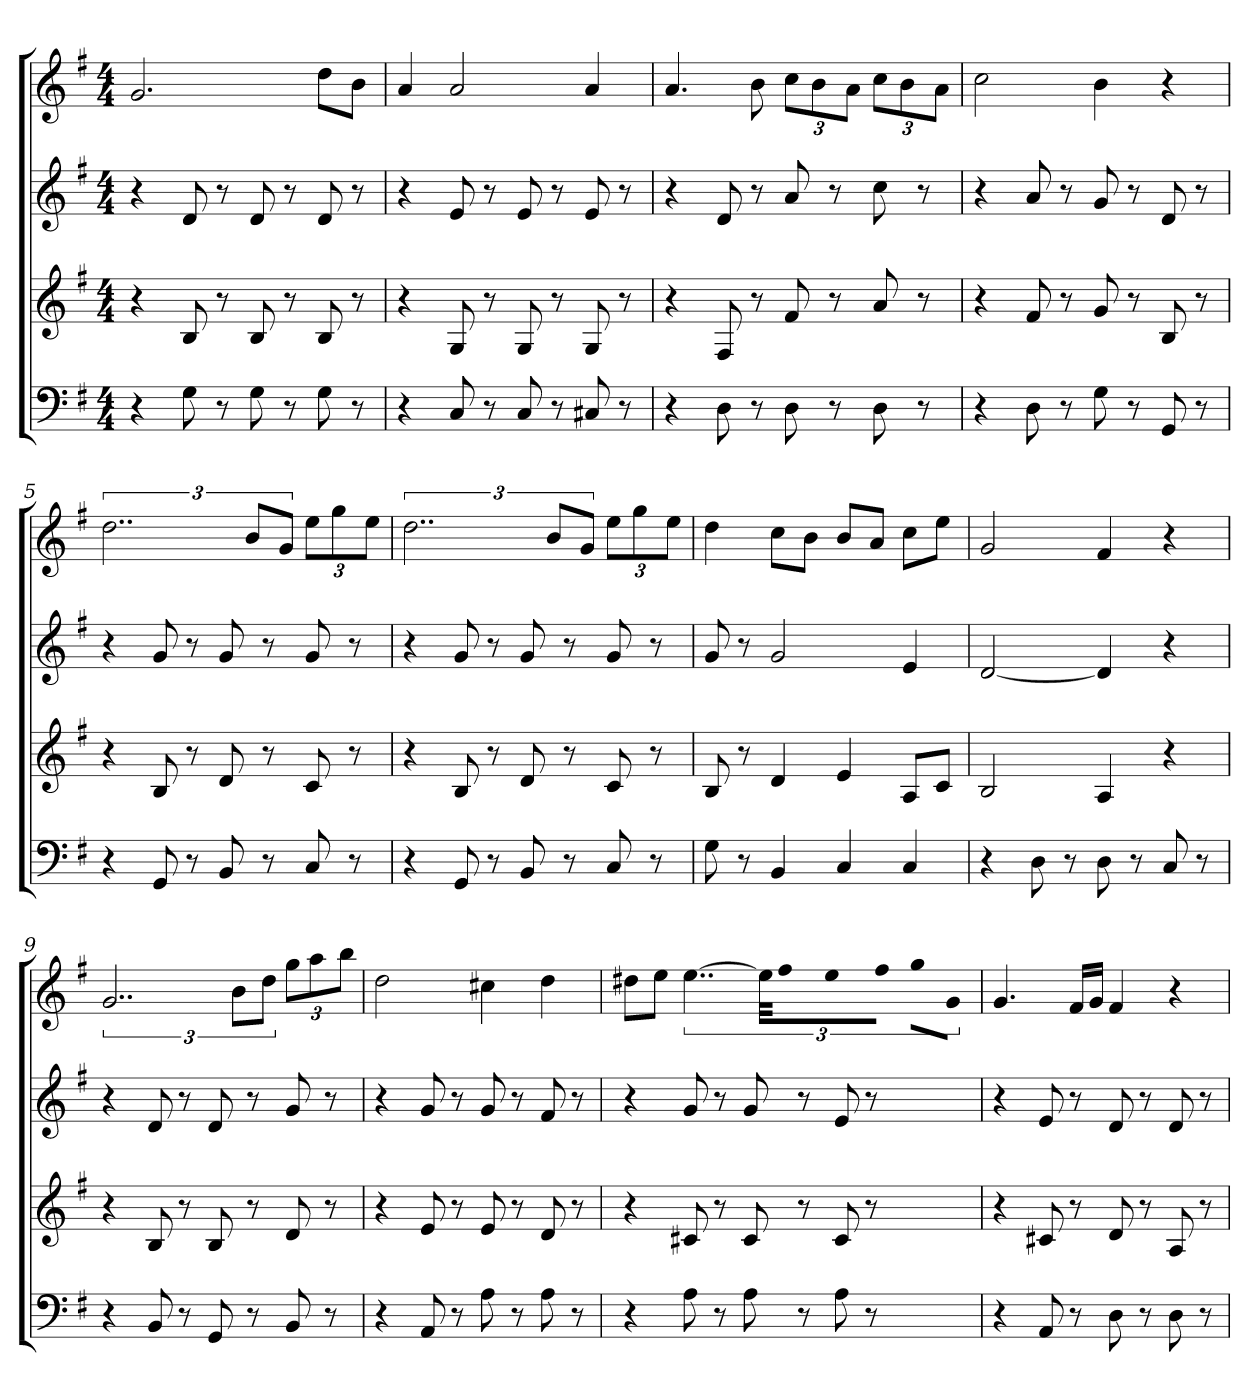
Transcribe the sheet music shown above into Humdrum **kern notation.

**kern	**kern	**kern	**kern
*part4	*part3	*part2	*part1
*staff4	*staff3	*staff2	*staff1
*k[f#]	*k[f#]	*k[f#]	*k[f#]
*G:	*G:	*G:	*G:
*M4/4	*M4/4	*M4/4	*M4/4
=1	=1	=1	=1
4r	4r	4r	2.g
8G	8B	8d	.
8r	8r	8r	.
8G	8B	8d	.
8r	8r	8r	.
8G	8B	8d	8ddL
8r	8r	8r	8bJ
=2	=2	=2	=2
4r	4r	4r	4a
8C	8G	8e	2a
8r	8r	8r	.
8C	8G	8e	.
8r	8r	8r	.
8C#X	8G	8e	4a
8r	8r	8r	.
=3	=3	=3	=3
4r	4r	4r	4.a
8D	8F#	8d	.
8r	8r	8r	8b
8D	8f#	8a	12ccL
.	.	.	12b
8r	8r	8r	.
.	.	.	12aJ
8D	8a	8cc	12ccL
.	.	.	12b
8r	8r	8r	.
.	.	.	12aJ
=4	=4	=4	=4
4r	4r	4r	2cc
8D	8f#	8a	.
8r	8r	8r	.
8G	8g	8g	4b
8r	8r	8r	.
8GG	8B	8d	4r
8r	8r	8r	.
=5	=5	=5	=5
4r	4r	4r	3..dd
8GG	8B	8g	.
8r	8r	8r	.
8BB	8d	8g	.
.	.	.	12bL
8r	8r	8r	.
.	.	.	12gJ
8C	8c	8g	12eeL
.	.	.	12gg
8r	8r	8r	.
.	.	.	12eeJ
=6	=6	=6	=6
4r	4r	4r	3..dd
8GG	8B	8g	.
8r	8r	8r	.
8BB	8d	8g	.
.	.	.	12bL
8r	8r	8r	.
.	.	.	12gJ
8C	8c	8g	12eeL
.	.	.	12gg
8r	8r	8r	.
.	.	.	12eeJ
=7	=7	=7	=7
8G	8B	8g	4dd
8r	8r	8r	.
4BB	4d	2g	8ccL
.	.	.	8bJ
4C	4e	.	8bL
.	.	.	8aJ
4C	8AL	4e	8ccL
.	8cJ	.	8eeJ
=8	=8	=8	=8
4r	2B	[2d	2g
8D	.	.	.
8r	.	.	.
8D	4A	4d]	4f#
8r	.	.	.
8C	4r	4r	4r
8r	.	.	.
=9	=9	=9	=9
4r	4r	4r	3..g
8BB	8B	8d	.
8r	8r	8r	.
8GG	8B	8d	.
.	.	.	12bL
8r	8r	8r	.
.	.	.	12ddJ
8BB	8d	8g	12ggL
.	.	.	12aa
8r	8r	8r	.
.	.	.	12bbJ
=10	=10	=10	=10
4r	4r	4r	2dd
8AA	8e	8g	.
8r	8r	8r	.
8A	8e	8g	4cc#X
8r	8r	8r	.
8A	8d	8f#	4dd
8r	8r	8r	.
=11	=11	=11	=11
4r	4r	4r	8dd#XL
.	.	.	8eeJ
8A	8c#X	8g	[6..ee
8r	8r	8r	.
8A	8c#	8g	.
.	.	.	48eeKLL]
.	.	.	16ff#J
8r	8r	8r	16eeL
.	.	.	16ff#JJ
8A	8c#	8e	8ggL
8r	8r	8r	8gJ
=12	=12	=12	=12
4r	4r	4r	4.g
8AA	8c#X	8e	.
8r	8r	8r	16f#LL
.	.	.	16gJJ
8D	8d	8d	4f#
8r	8r	8r	.
8D	8A	8d	4r
8r	8r	8r	.
=	=	=	=
*-	*-	*-	*-
